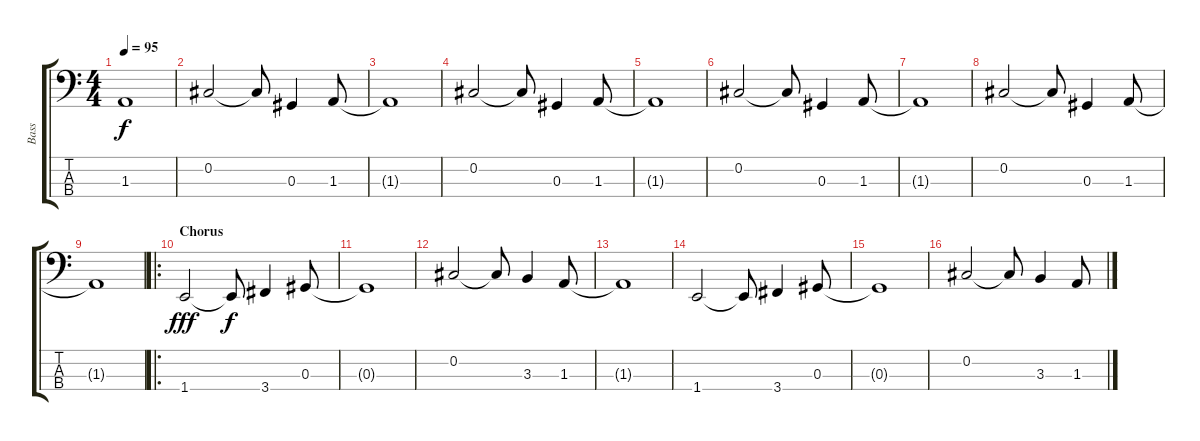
\track ("Bass" "Bass") {instrument electricbassfinger}
\staff {score tabs}
\tuning (Gb2 Db2 Ab1 Eb1) {hide}
\ts (4 4)
\tempo 95
\clef f4
\ks c
1.3{t}.1{dy f} |
0.2.2 0.2{t}.8 0.3.4 1.3.8 |
1.3{t}.1 |
0.2.2 0.2{t}.8 0.3.4 1.3.8 |
1.3{t}.1 |
0.2.2 0.2{t}.8 0.3.4 1.3.8 |
1.3{t}.1 |
0.2.2 0.2{t}.8 0.3.4 1.3.8 |
1.3{t}.1 |
\ro
\section ("" "Chorus")
1.4.2{dy fff} 1.4{t}.8{dy f} 3.4.4 0.3.8 |
0.3{t}.1 |
0.2.2 0.2{t}.8 3.3.4 1.3.8 |
1.3{t}.1 |
1.4.2 1.4{t}.8 3.4.4 0.3.8 |
0.3{t}.1 |
0.2.2 0.2{t}.8 3.3.4 1.3.8
